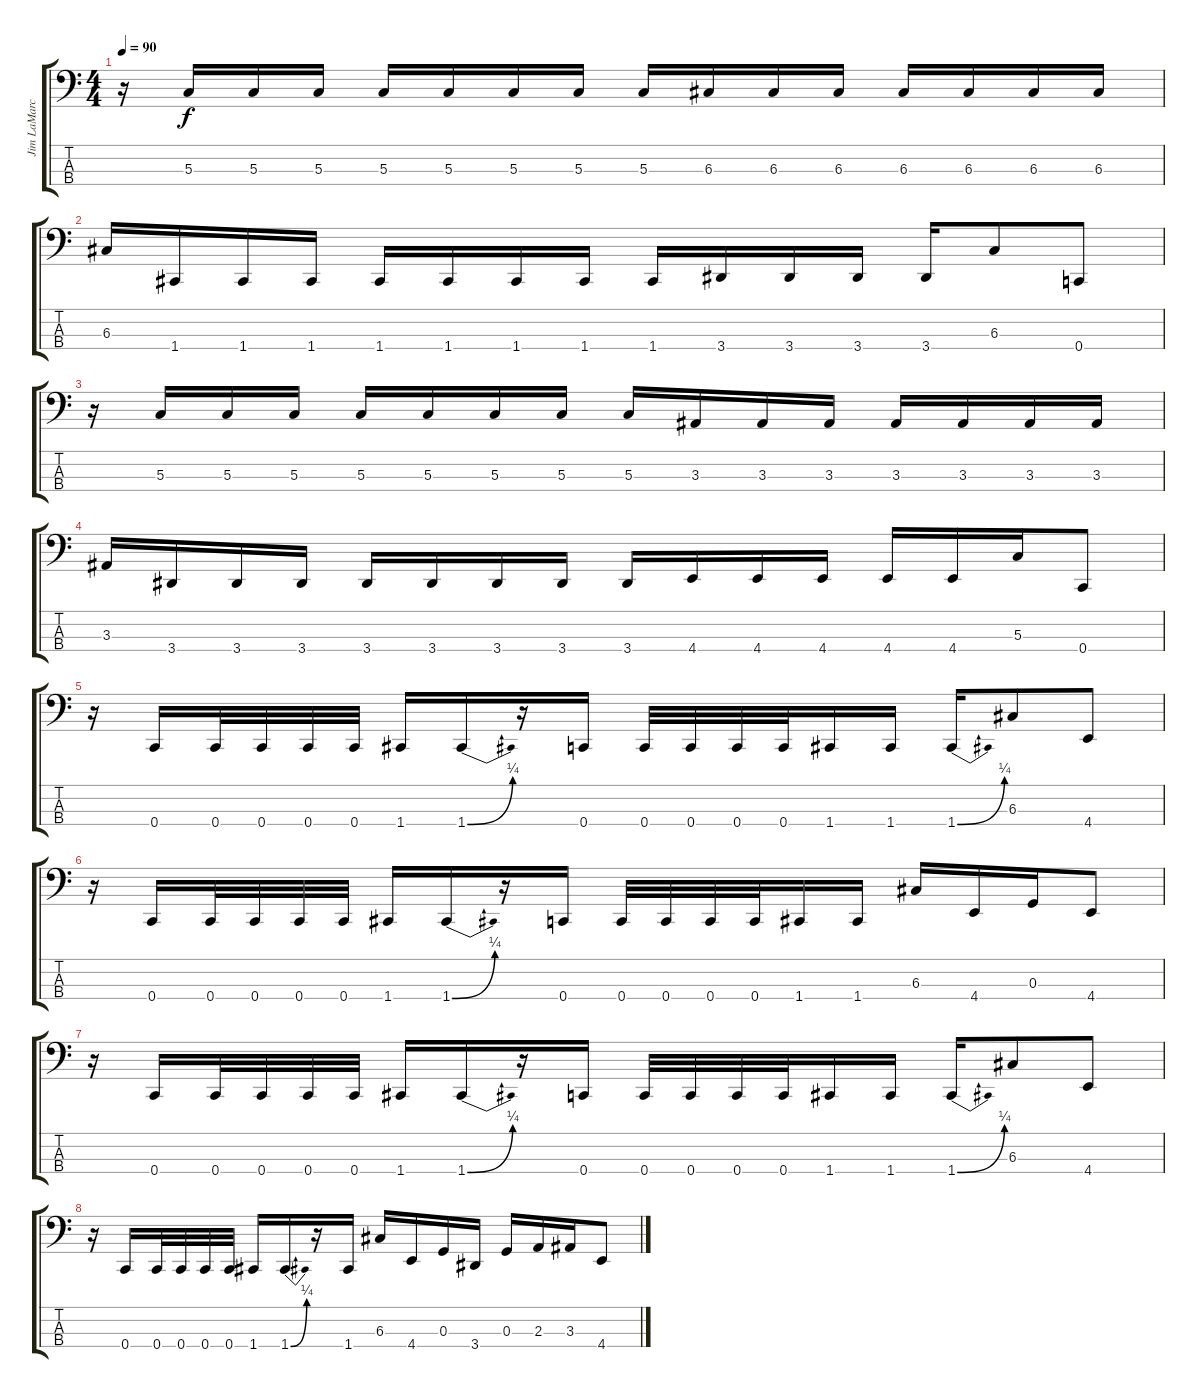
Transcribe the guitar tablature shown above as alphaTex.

\track ("Jim LaMarca" "Jim LaMarc") {instrument electricbasspick}
\staff {score tabs}
\tuning (F2 C2 G1 C1) {hide}
\ts (4 4)
\tempo 90
\clef f4
\ks c
r.16{dy f} 5.3.16 5.3.16 5.3.16 5.3.16 5.3.16 5.3.16 5.3.16 5.3.16 6.3.16 6.3.16 6.3.16 6.3.16 6.3.16 6.3.16 6.3.16 |
6.3.16 1.4.16 1.4.16 1.4.16 1.4.16 1.4.16 1.4.16 1.4.16 1.4.16 3.4.16 3.4.16 3.4.16 3.4.16 6.3.8 0.4.8 |
r.16 5.3.16 5.3.16 5.3.16 5.3.16 5.3.16 5.3.16 5.3.16 5.3.16 3.3.16 3.3.16 3.3.16 3.3.16 3.3.16 3.3.16 3.3.16 |
3.3.16 3.4.16 3.4.16 3.4.16 3.4.16 3.4.16 3.4.16 3.4.16 3.4.16 4.4.16 4.4.16 4.4.16 4.4.16 4.4.16 5.3.16 0.4.8 |
r.16 0.4.16 0.4.32 0.4.32 0.4.32 0.4.32 1.4.16 1.4{be (bend 0 0 60 1)}.16 r.16 0.4.16 0.4.32 0.4.32 0.4.32 0.4.32 1.4.16 1.4.16 1.4{be (bend 0 0 60 1)}.16 6.3.8 4.4.8 |
r.16 0.4.16 0.4.32 0.4.32 0.4.32 0.4.32 1.4.16 1.4{be (bend 0 0 60 1)}.16 r.16 0.4.16 0.4.32 0.4.32 0.4.32 0.4.32 1.4.16 1.4.16 6.3.16 4.4.16 0.3.16 4.4.8 |
r.16 0.4.16 0.4.32 0.4.32 0.4.32 0.4.32 1.4.16 1.4{be (bend 0 0 60 1)}.16 r.16 0.4.16 0.4.32 0.4.32 0.4.32 0.4.32 1.4.16 1.4.16 1.4{be (bend 0 0 60 1)}.16 6.3.8 4.4.8 |
r.16 0.4.16 0.4.32 0.4.32 0.4.32 0.4.32 1.4.16 1.4{be (bend 0 0 60 1)}.16 r.16 1.4.16 6.3.16 4.4.16 0.3.16 3.4.16 0.3.16 2.3.16 3.3.16 4.4.8
